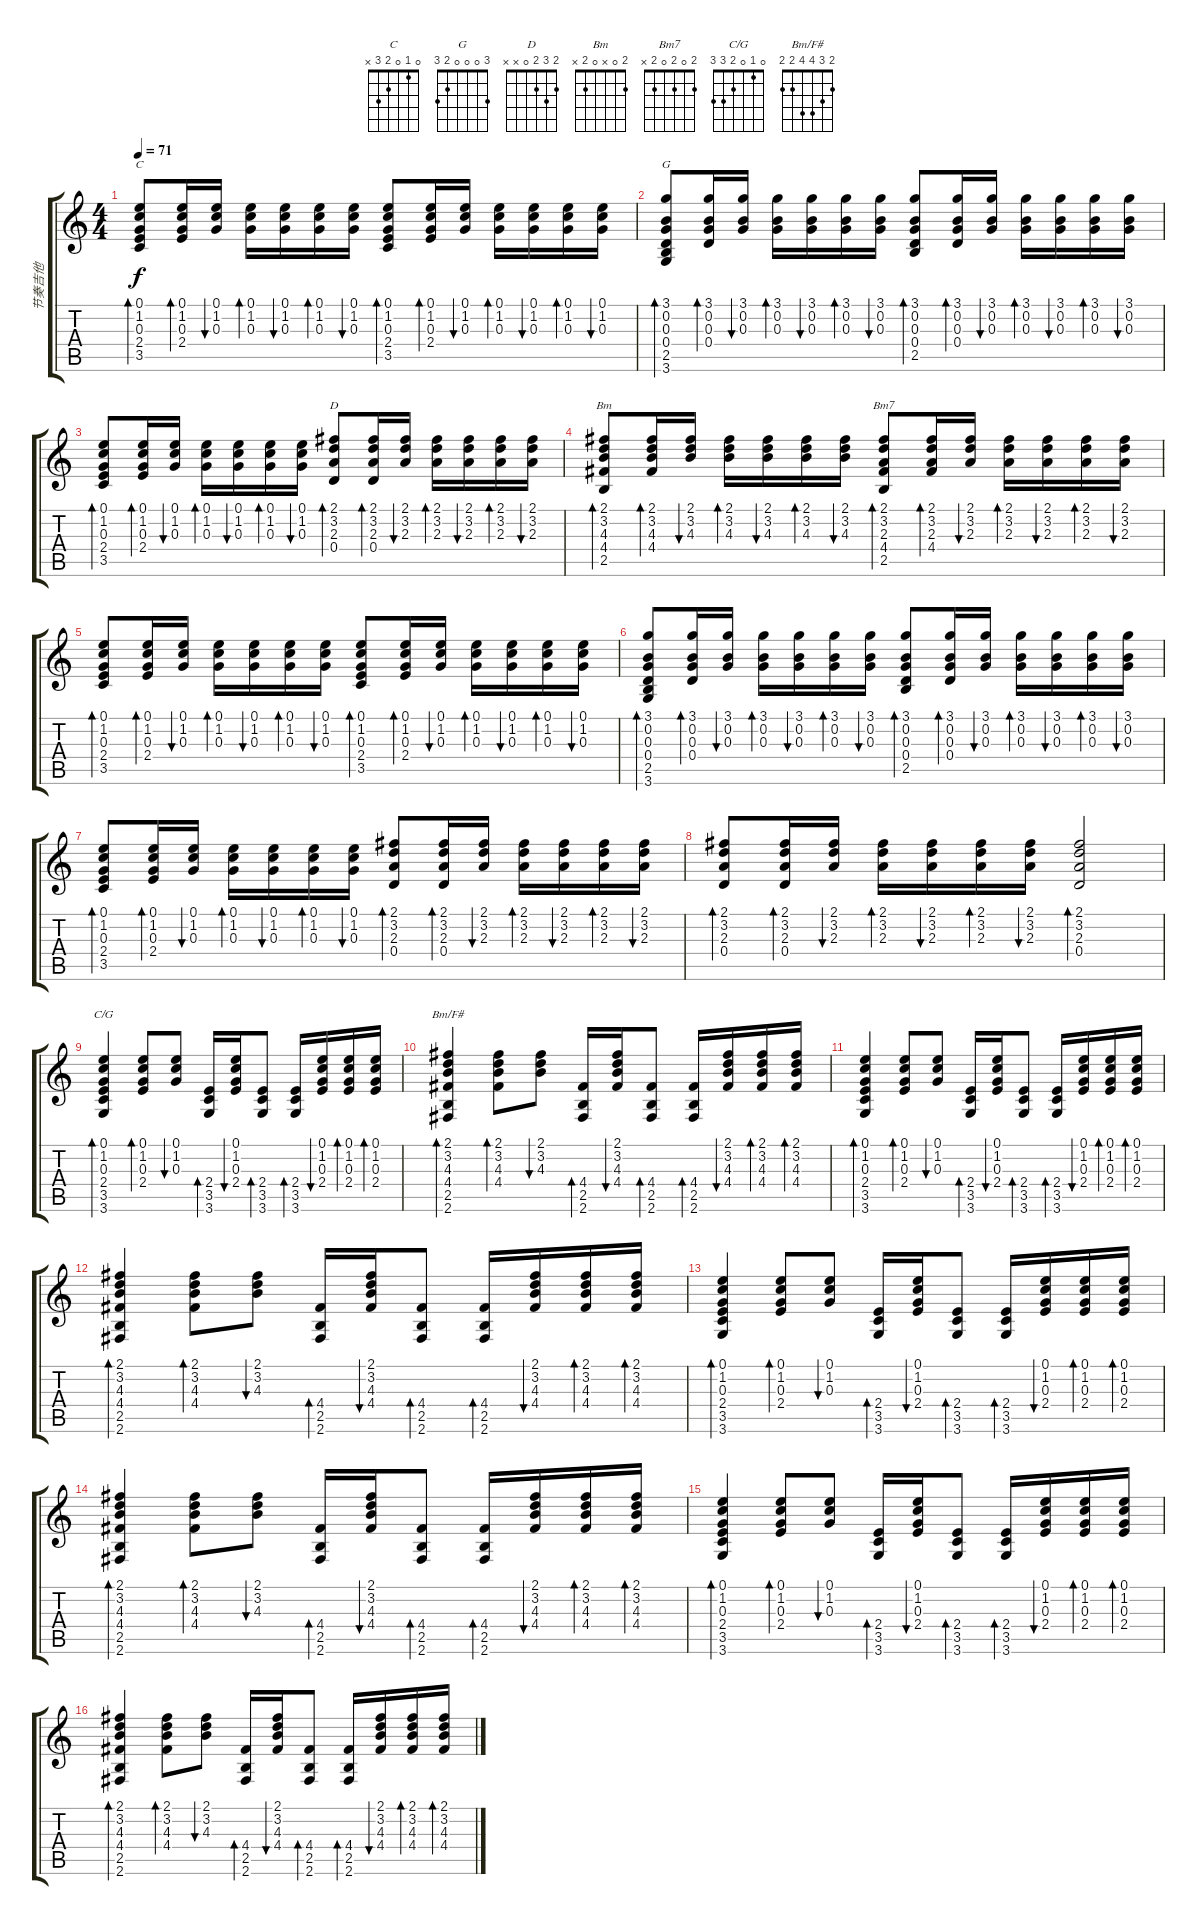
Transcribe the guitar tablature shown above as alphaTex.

\track ("节奏吉他" "节奏吉他") {instrument acousticguitarsteel}
\staff {score tabs}
\tuning (E4 B3 G3 D3 A2 E2) {hide}
\chord ("C" 0 1 0 2 3 x)
\chord ("G" 3 0 0 0 2 3)
\chord ("D" 2 3 2 0 x x)
\chord ("Bm" 2 0 x 0 2 x)
\chord ("Bm7" 2 0 2 0 2 x)
\chord ("C/G" 0 1 0 2 3 3)
\chord ("Bm/F#" 2 3 4 4 2 2)
\ts (4 4)
\tempo 71
\clef g2
\ks c
(0.1 1.2 0.3 2.4 3.5).8{bd 60 ch "C" dy f} (0.1 1.2 0.3 2.4).16{bd 60} (0.1 1.2 0.3).16{bu 60} (0.1 1.2 0.3).16{bd 60} (0.1 1.2 0.3).16{bu 60} (0.1 1.2 0.3).16{bd 60} (0.1 1.2 0.3).16{bu 60} (0.1 1.2 0.3 2.4 3.5).8{bd 60} (0.1 1.2 0.3 2.4).16{bd 60} (0.1 1.2 0.3).16{bu 60} (0.1 1.2 0.3).16{bd 60} (0.1 1.2 0.3).16{bu 60} (0.1 1.2 0.3).16{bd 60} (0.1 1.2 0.3).16{bu 60} |
(3.1 0.2 0.3 0.4 2.5 3.6).8{bd 60 ch "G"} (3.1 0.2 0.3 0.4).16{bd 60} (3.1 0.2 0.3).16{bu 60} (3.1 0.2 0.3).16{bd 60} (3.1 0.2 0.3).16{bu 60} (3.1 0.2 0.3).16{bd 60} (3.1 0.2 0.3).16{bu 60} (3.1 0.2 0.3 0.4 2.5).8{bd 60} (3.1 0.2 0.3 0.4).16{bd 60} (3.1 0.2 0.3).16{bu 60} (3.1 0.2 0.3).16{bd 60} (3.1 0.2 0.3).16{bu 60} (3.1 0.2 0.3).16{bd 60} (3.1 0.2 0.3).16{bu 60} |
(0.1 1.2 0.3 2.4 3.5).8{bd 60} (0.1 1.2 0.3 2.4).16{bd 60} (0.1 1.2 0.3).16{bu 60} (0.1 1.2 0.3).16{bd 60} (0.1 1.2 0.3).16{bu 60} (0.1 1.2 0.3).16{bd 60} (0.1 1.2 0.3).16{bu 60} (2.1 3.2 2.3 0.4).8{bd 60 ch "D"} (2.1 3.2 2.3 0.4).16{bd 60} (2.1 3.2 2.3).16{bu 60} (2.1 3.2 2.3).16{bd 60} (2.1 3.2 2.3).16{bu 60} (2.1 3.2 2.3).16{bd 60} (2.1 3.2 2.3).16{bu 60} |
(2.1 3.2 4.3 4.4 2.5).8{bd 60 ch "Bm"} (2.1 3.2 4.3 4.4).16{bd 60} (2.1 3.2 4.3).16{bu 60} (2.1 3.2 4.3).16{bd 60} (2.1 3.2 4.3).16{bu 60} (2.1 3.2 4.3).16{bd 60} (2.1 3.2 4.3).16{bu 60} (2.1 3.2 2.3 4.4 2.5).8{bd 60 ch "Bm7"} (2.1 3.2 2.3 4.4).16{bd 60} (2.1 3.2 2.3).16{bu 60} (2.1 3.2 2.3).16{bd 60} (2.1 3.2 2.3).16{bu 60} (2.1 3.2 2.3).16{bd 60} (2.1 3.2 2.3).16{bu 60} |
(0.1 1.2 0.3 2.4 3.5).8{bd 60} (0.1 1.2 0.3 2.4).16{bd 60} (0.1 1.2 0.3).16{bu 60} (0.1 1.2 0.3).16{bd 60} (0.1 1.2 0.3).16{bu 60} (0.1 1.2 0.3).16{bd 60} (0.1 1.2 0.3).16{bu 60} (0.1 1.2 0.3 2.4 3.5).8{bd 60} (0.1 1.2 0.3 2.4).16{bd 60} (0.1 1.2 0.3).16{bu 60} (0.1 1.2 0.3).16{bd 60} (0.1 1.2 0.3).16{bu 60} (0.1 1.2 0.3).16{bd 60} (0.1 1.2 0.3).16{bu 60} |
(3.1 0.2 0.3 0.4 2.5 3.6).8{bd 60} (3.1 0.2 0.3 0.4).16{bd 60} (3.1 0.2 0.3).16{bu 60} (3.1 0.2 0.3).16{bd 60} (3.1 0.2 0.3).16{bu 60} (3.1 0.2 0.3).16{bd 60} (3.1 0.2 0.3).16{bu 60} (3.1 0.2 0.3 0.4 2.5).8{bd 60} (3.1 0.2 0.3 0.4).16{bd 60} (3.1 0.2 0.3).16{bu 60} (3.1 0.2 0.3).16{bd 60} (3.1 0.2 0.3).16{bu 60} (3.1 0.2 0.3).16{bd 60} (3.1 0.2 0.3).16{bu 60} |
(0.1 1.2 0.3 2.4 3.5).8{bd 60} (0.1 1.2 0.3 2.4).16{bd 60} (0.1 1.2 0.3).16{bu 60} (0.1 1.2 0.3).16{bd 60} (0.1 1.2 0.3).16{bu 60} (0.1 1.2 0.3).16{bd 60} (0.1 1.2 0.3).16{bu 60} (2.1 3.2 2.3 0.4).8{bd 60} (2.1 3.2 2.3 0.4).16{bd 60} (2.1 3.2 2.3).16{bu 60} (2.1 3.2 2.3).16{bd 60} (2.1 3.2 2.3).16{bu 60} (2.1 3.2 2.3).16{bd 60} (2.1 3.2 2.3).16{bu 60} |
(2.1 3.2 2.3 0.4).8{bd 60} (2.1 3.2 2.3 0.4).16{bd 60} (2.1 3.2 2.3).16{bu 60} (2.1 3.2 2.3).16{bd 60} (2.1 3.2 2.3).16{bu 60} (2.1 3.2 2.3).16{bd 60} (2.1 3.2 2.3).16{bu 60} (2.1 3.2 2.3 0.4).2{bd 60} |
(0.1 1.2 0.3 2.4 3.5 3.6).4{bd 60 ch "C/G"} (0.1 1.2 0.3 2.4).8{bd 60} (0.1 1.2 0.3).8{bu 60} (2.4 3.5 3.6).16{bd 60} (0.1 1.2 0.3 2.4).16{bu 60} (2.4 3.5 3.6).8{bd 60} (2.4 3.5 3.6).16{bd 60} (0.1 1.2 0.3 2.4).16{bu 60} (0.1 1.2 0.3 2.4).16{bd 60} (0.1 1.2 0.3 2.4).16{bd 60} |
(2.1 3.2 4.3 4.4 2.5 2.6).4{bd 60 ch "Bm/F#"} (2.1 3.2 4.3 4.4).8{bd 60} (2.1 3.2 4.3).8{bu 60} (4.4 2.5 2.6).16{bd 60} (2.1 3.2 4.3 4.4).16{bu 60} (4.4 2.5 2.6).8{bd 60} (4.4 2.5 2.6).16{bd 60} (2.1 3.2 4.3 4.4).16{bu 60} (2.1 3.2 4.3 4.4).16{bd 60} (2.1 3.2 4.3 4.4).16{bd 60} |
(0.1 1.2 0.3 2.4 3.5 3.6).4{bd 60} (0.1 1.2 0.3 2.4).8{bd 60} (0.1 1.2 0.3).8{bu 60} (2.4 3.5 3.6).16{bd 60} (0.1 1.2 0.3 2.4).16{bu 60} (2.4 3.5 3.6).8{bd 60} (2.4 3.5 3.6).16{bd 60} (0.1 1.2 0.3 2.4).16{bu 60} (0.1 1.2 0.3 2.4).16{bd 60} (0.1 1.2 0.3 2.4).16{bd 60} |
(2.1 3.2 4.3 4.4 2.5 2.6).4{bd 60} (2.1 3.2 4.3 4.4).8{bd 60} (2.1 3.2 4.3).8{bu 60} (4.4 2.5 2.6).16{bd 60} (2.1 3.2 4.3 4.4).16{bu 60} (4.4 2.5 2.6).8{bd 60} (4.4 2.5 2.6).16{bd 60} (2.1 3.2 4.3 4.4).16{bu 60} (2.1 3.2 4.3 4.4).16{bd 60} (2.1 3.2 4.3 4.4).16{bd 60} |
(0.1 1.2 0.3 2.4 3.5 3.6).4{bd 60} (0.1 1.2 0.3 2.4).8{bd 60} (0.1 1.2 0.3).8{bu 60} (2.4 3.5 3.6).16{bd 60} (0.1 1.2 0.3 2.4).16{bu 60} (2.4 3.5 3.6).8{bd 60} (2.4 3.5 3.6).16{bd 60} (0.1 1.2 0.3 2.4).16{bu 60} (0.1 1.2 0.3 2.4).16{bd 60} (0.1 1.2 0.3 2.4).16{bd 60} |
(2.1 3.2 4.3 4.4 2.5 2.6).4{bd 60} (2.1 3.2 4.3 4.4).8{bd 60} (2.1 3.2 4.3).8{bu 60} (4.4 2.5 2.6).16{bd 60} (2.1 3.2 4.3 4.4).16{bu 60} (4.4 2.5 2.6).8{bd 60} (4.4 2.5 2.6).16{bd 60} (2.1 3.2 4.3 4.4).16{bu 60} (2.1 3.2 4.3 4.4).16{bd 60} (2.1 3.2 4.3 4.4).16{bd 60} |
(0.1 1.2 0.3 2.4 3.5 3.6).4{bd 60} (0.1 1.2 0.3 2.4).8{bd 60} (0.1 1.2 0.3).8{bu 60} (2.4 3.5 3.6).16{bd 60} (0.1 1.2 0.3 2.4).16{bu 60} (2.4 3.5 3.6).8{bd 60} (2.4 3.5 3.6).16{bd 60} (0.1 1.2 0.3 2.4).16{bu 60} (0.1 1.2 0.3 2.4).16{bd 60} (0.1 1.2 0.3 2.4).16{bd 60} |
(2.1 3.2 4.3 4.4 2.5 2.6).4{bd 60} (2.1 3.2 4.3 4.4).8{bd 60} (2.1 3.2 4.3).8{bu 60} (4.4 2.5 2.6).16{bd 60} (2.1 3.2 4.3 4.4).16{bu 60} (4.4 2.5 2.6).8{bd 60} (4.4 2.5 2.6).16{bd 60} (2.1 3.2 4.3 4.4).16{bu 60} (2.1 3.2 4.3 4.4).16{bd 60} (2.1 3.2 4.3 4.4).16{bd 60}
